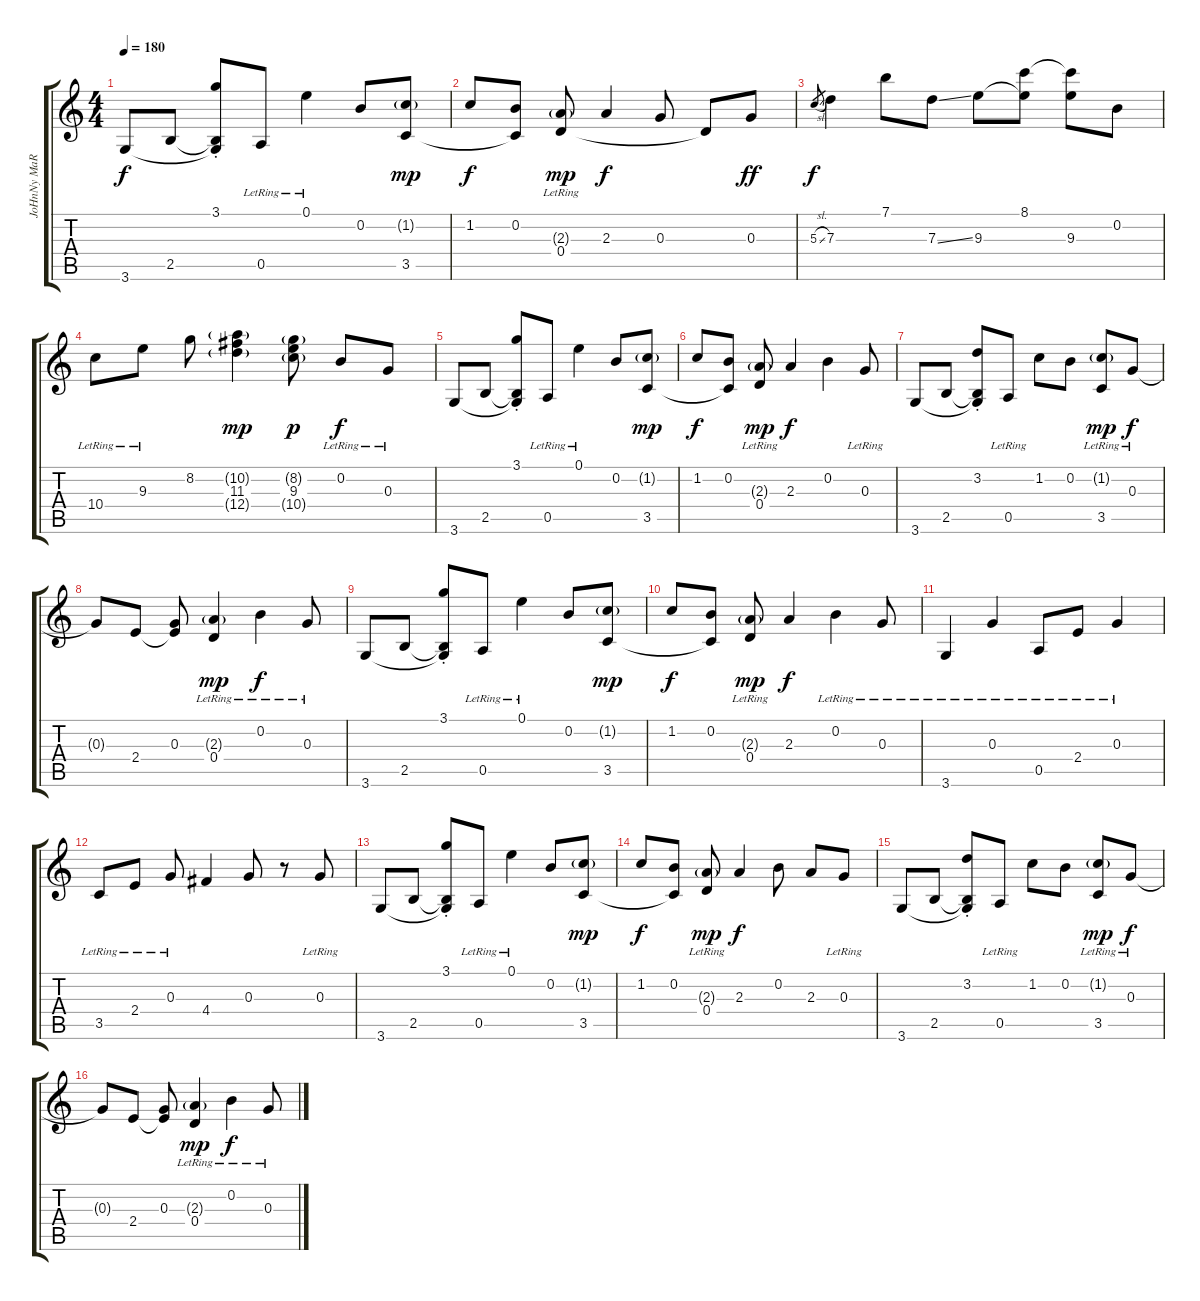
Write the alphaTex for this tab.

\track ("JoHnNy MaRr" "JoHnNy MaR") {instrument electricguitarclean}
\staff {score tabs}
\tuning (E4 B3 G3 D3 A2 E2) {hide}
\ts (4 4)
\tempo 180
\clef g2
\ks c
3.6.8{dy f} 2.5.8 (3.1{st} 2.5{t} 3.6{t}).8 0.5{lr}.8 0.1{lr}.4 0.2.8 (1.2{g} 3.5).8{dy mp} |
1.2.8{dy f} (0.2 3.5{t}).8 (2.3{g} 0.4{lr}).8{dy mp} 2.3.4{dy f} 0.3.8 0.4{t}.8 0.3.8{dy ff} |
5.3{sl}.8{gr dy f} 7.3.4 7.1.8 7.3{ss}.8 9.3.8 (8.1 9.3{t}).8 (8.1{t} 9.3).8 0.2.8 |
10.4{lr}.8 9.3{lr}.8 8.2.8 (10.2{g} 11.3 12.4{g}).4{dy mp} (8.2{g} 9.3 10.4{g}).8{dy p} 0.2{lr}.8{dy f} 0.3{lr}.8 |
3.6.8 2.5.8 (3.1{st} 2.5{t} 3.6{t}).8 0.5{lr}.8 0.1{lr}.4 0.2.8 (1.2{g} 3.5).8{dy mp} |
1.2.8{dy f} (0.2 3.5{t}).8 (2.3{g} 0.4{lr}).8{dy mp} 2.3.4{dy f} 0.2.4 0.3{lr}.8 |
3.6.8 2.5.8 (3.2{st} 2.5{t} 3.6{t}).8 0.5{lr}.8 1.2.8 0.2.8 (1.2{g} 3.5{lr}).8{dy mp} 0.3{lr}.8{dy f} |
0.3{t}.8 2.4.8 (0.3 2.4{t}).8 (2.3{g} 0.4{lr}).4{dy mp} 0.2{lr}.4{dy f} 0.3{lr}.8 |
3.6.8 2.5.8 (3.1{st} 2.5{t} 3.6{t}).8 0.5{lr}.8 0.1{lr}.4 0.2.8 (1.2{g} 3.5).8{dy mp} |
1.2.8{dy f} (0.2 3.5{t}).8 (2.3{g} 0.4{lr}).8{dy mp} 2.3.4{dy f} 0.2{lr}.4 0.3{lr}.8 |
3.6{lr}.4 0.3{lr}.4 0.5{lr}.8 2.4{lr}.8 0.3{lr}.4 |
3.5{lr}.8 2.4{lr}.8 0.3{lr}.8 4.4.4 0.3.8 r.8 0.3{lr}.8 |
3.6.8 2.5.8 (3.1{st} 2.5{t} 3.6{t}).8 0.5{lr}.8 0.1{lr}.4 0.2.8 (1.2{g} 3.5).8{dy mp} |
1.2.8{dy f} (0.2 3.5{t}).8 (2.3{g} 0.4{lr}).8{dy mp} 2.3.4{dy f} 0.2.8 2.3.8 0.3{lr}.8 |
3.6.8 2.5.8 (3.2{st} 2.5{t} 3.6{t}).8 0.5{lr}.8 1.2.8 0.2.8 (1.2{g} 3.5{lr}).8{dy mp} 0.3{lr}.8{dy f} |
0.3{t}.8 2.4.8 (0.3 2.4{t}).8 (2.3{g} 0.4{lr}).4{dy mp} 0.2{lr}.4{dy f} 0.3{lr}.8
